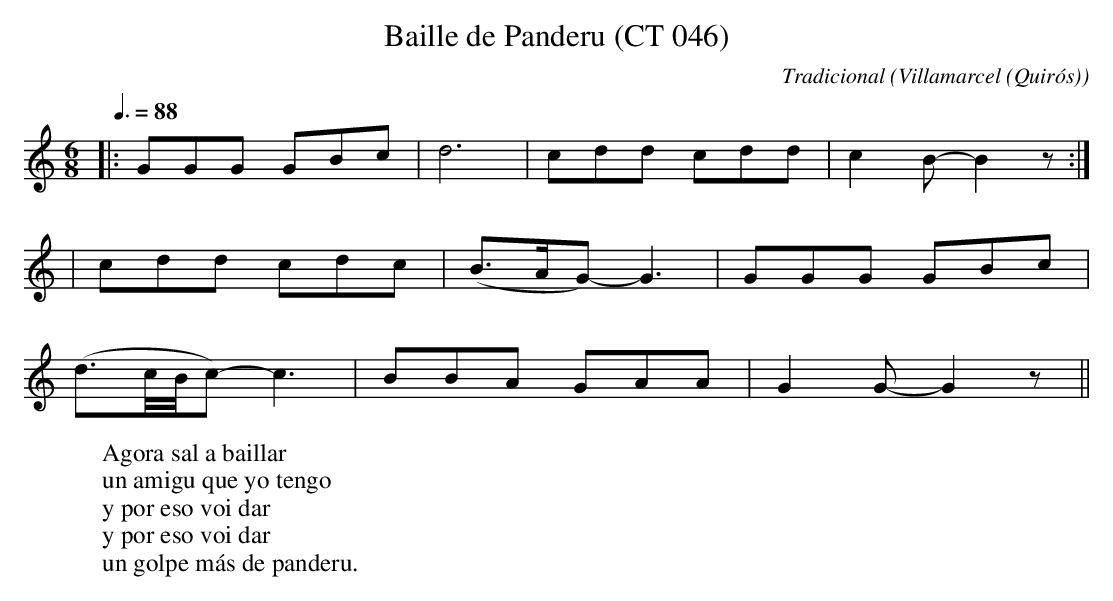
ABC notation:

X:1
T:Baille de Panderu (CT 046)
C:Tradicional
O:Villamarcel (Quirós)
M:6/8
L:1/8
Q:3/8=88
K:C
|:GGG GBc|d6|cdd cdd|c2B- B2z:|
|cdd cdc|(B3/2A/2G-) G3|GGG GBc|
(d3/2c/4B/4c-) c3|BBA GAA|G2G- G2z||
W:Agora sal a baillar
W:un amigu que yo tengo
W:y por eso voi dar
W:y por eso voi dar
W:un golpe más de panderu.
W:
